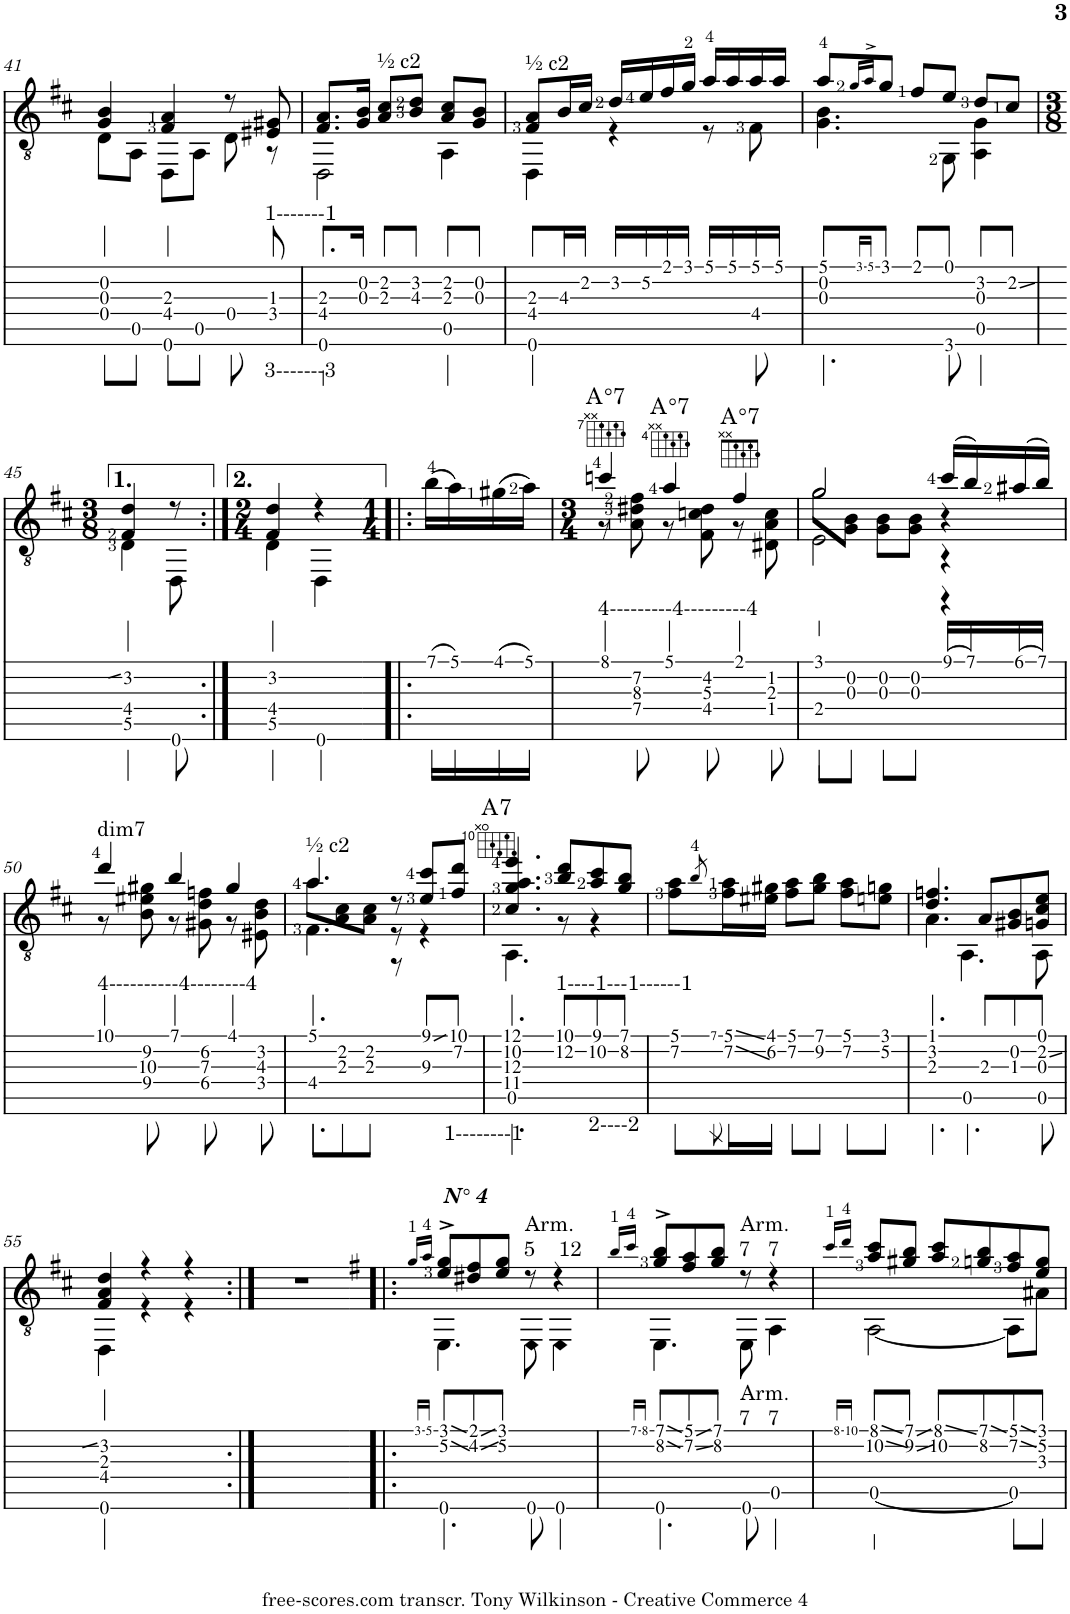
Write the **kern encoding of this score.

**kern	**kern	**harte
*part2	*part1	*part1
*staff2	*staff1	*
*I"Chitarra classica (Intavolatura)	*I"Chitarra 7-corde	*
!!LO:PB:g=z
*	*clefGv2	*
*k[f#c#]	*k[f#c#]	*
*M3/4	*M3/4	*
=41	=41	=41
*^	*^	*
4G/ 4B/	8D\L	4G/ 4B/	8D\L	.
.	8AA\J	.	8AA\J	.
4F#/ 4A/	8DD\L	4F#/ 4A/	8DD\L	.
.	8AA\J	.	8AA\J	.
8r	8D\	8r	8D\	.
!LO:TX:a:t=1-------1	!	!	!	!
!LO:TX:b:t=3-------3	!	!	!	!
8E#X/ 8G#X/	8r	8E#X/ 8G#X/	8r	.
=42	=42	=42	=42	=42
8.F#/ 8.A/L	2DD\	8.F#/ 8.A/L	2DD\	.
16G/ 16B/Jk	.	16G/ 16B/Jk	.	.
!	!	!LO:TX:a:t=½ c2	!	!
8A/ 8c#/L	.	8A/ 8c#/L	.	.
8B/ 8d/J	.	8B/ 8d/J	.	.
8A/ 8c#/L	4AA\	8A/ 8c#/L	4AA\	.
8G/ 8B/J	.	8G/ 8B/J	.	.
=43	=43	=43	=43	=43
!	!	!LO:TX:a:t=½ c2	!	!
8F#/ 8A/L	4DD\	8F#/ 8A/L	4DD\	.
16B/L	.	16B/L	.	.
16c#/JJ	.	16c#/JJ	.	.
16d/LL	4r	16d/LL	4r	.
16e/	.	16e/	.	.
16f#/	.	16f#/	.	.
16g/JJ	.	16g/JJ	.	.
16a/LL	8r	16a/LL	8r	.
16a/	.	16a/	.	.
16a/	8F#\	16a/	8F#\	.
16a/JJ	.	16a/JJ	.	.
=44	=44	=44	=44	=44
8a/L	4.G\ 4.B\	8a/L	4.G\ 4.B\	.
16qg/LL	.	16qg/LL	.	.
16qa/JJ	.	16qa^/JJ	.	.
8g/J	.	8g/J	.	.
8f#/L	.	8f#/L	.	.
8e/J	8GG\	8e/J	8GG\	.
8d/L	4AA\ 4G\	8d/L	4AA\ 4G\	.
8c#/J	.	8c#/J	.	.
!!LO:LB:g=z	!!
=45	=45	=45	=45	=45
*M3/8	*	*M3/8	*	*
4F#/ 4d/	4D\	4F#/ 4d/	4D\	.
8r	8DD\	8r	8DD\	.
=46:|!	=46:|!	=46:|!	=46:|!	=46:|!
*M2/4	*	*M2/4	*	*
4F#/ 4d/	4D\	4F#/ 4d/	4D\	.
4r	4DD\	4r	4DD\	.
*v	*v	*	*	*
*	*v	*v	*
=47!|:	=47!|:	=47!|:
*M1/4	*M1/4	*
(16b\LL	(16b\LL	.
16a\)	16a\)	.
(16g#X\	(16g#X\	.
16a\JJ)	16a\JJ)	.
=48	=48	=48
*M3/4	*M3/4	*
*^	*^	*
!LO:TX:a:t=4---------4---------4	!	!	!	!LO:H:kt=°
4ccn/	8r	4ccn/	8r	.
.	8A\ 8d#X\ 8f#\	.	8A\ 8d#X\ 8f#\	.
!	!	!	!	!LO:H:kt=°
4a/	8r	4a/	8r	.
.	8F#\ 8cn\ 8d#\	.	8F#\ 8cn\ 8d#\	.
!	!	!	!	!LO:H:kt=°
4f#/	8r	4f#/	8r	.
.	8D#X\ 8A\ 8c\	.	8D#X\ 8A\ 8c\	.
=49	=49	=49	=49	=49
!	!LO:N:head=open	!	!LO:N:head=open	!
*^	*^	*^	*^	*
2g/	8g\L	2ryy	2E\	2g/	8g\L	2ryy	2E\	.
.	8G\ 8B\J	.	.	.	8G\ 8B\J	.	.	.
.	8G\ 8B\L	.	.	.	8G\ 8B\L	.	.	.
.	8G\ 8B\J	.	.	.	8G\ 8B\J	.	.	.
(16cc#/LL	4r	4r	4r	(16cc#/LL	4r	4r	4r	.
16b/)	.	.	.	16b/)	.	.	.	.
(16a#X/	.	.	.	(16a#X/	.	.	.	.
16b/JJ)	.	.	.	16b/JJ)	.	.	.	.
*	*v	*v	*v	*	*	*	*	*
*	*	*	*v	*v	*v	*
!!LO:LB:g=z
=50	=50	=50	=50	=50
!	!	!LO:TX:a:t=dim7	!	!
!LO:TX:a:t=4----------4--------4	!	!	!	!
4dd/	8r	4dd/	8r	.
.	8B\ 8e#X\ 8g#X\	.	8B\ 8e#X\ 8g#X\	.
4b/	8r	4b/	8r	.
.	8G#X\ 8d\ 8fn\	.	8G#X\ 8d\ 8fn\	.
4g#/	8r	4g#/	8r	.
.	8E#X\ 8B\ 8d\	.	8E#X\ 8B\ 8d\	.
=51	=51	=51	=51	=51
*	*^	*	*^	*
!	!	!	!LO:TX:a:t=½ c2	!	!	!
4.a/	8a\L	4.F#\	4.a/	8a\L	4.F#\	.
.	8A\ 8c#\	.	.	8A\ 8c#\	.	.
.	8A\ 8c#\J	.	.	8A\ 8c#\J	.	.
8r	8r	8r	8r	8r	8r	.
8e/ 8cc#/L	4ryy	4r	8e/ 8cc#/L	4ryy	4r	.
!LO:TX:b:t=1--------1	!	!	!	!	!	!
8f#/ 8dd/J	.	.	8f#/ 8dd/J	.	.	.
*	*v	*v	*	*	*	*
*	*	*	*v	*v	*
=52	=52	=52	=52	=52
!	!	!	!	!LO:H:kt=7
4.c#/ 4.g/ 4.a/ 4.ee/	4.AA\	4.c#/ 4.g/ 4.a/ 4.ee/	4.AA\	A:7
!LO:TX:a:t=1----1---1------1	!	!	!	!
8b/ 8dd/L	8r	8b/ 8dd/L	8r	.
!LO:TX:b:t=2----2	!	!	!	!
8a/ 8cc#/	4r	8a/ 8cc#/	4r	.
8g/ 8b/J	.	8g/ 8b/J	.	.
*v	*v	*	*	*
*	*v	*v	*
=53	=53	=53
8f#\ 8a\L	8f#\ 8a\L	.
8qb\	8qb/	.
16f#\ 16a\L	16f#\ 16a\L	.
16e#X\ 16g#X\JJ	16e#X\ 16g#X\JJ	.
8f#\ 8a\L	8f#\ 8a\L	.
8g#\ 8b\J	8g#\ 8b\J	.
8f#\ 8a\L	8f#\ 8a\L	.
8en\ 8gn\J	8en\ 8gn\J	.
=54	=54	=54
*^	*^	*
*	*^	*	*^	*
4.d/ 4.fn/	4.A\	4ryy	4.d/ 4.fn/	4.A\	4ryy	.
.	.	4.AA\	.	.	4.AA\	.
8A/L	4.ryy	.	8A/L	4.ryy	.	.
8G#X/ 8B/	.	.	8G#X/ 8B/	.	.	.
8Gn/ 8c#/ 8e/J	.	8AA\	8Gn/ 8c#/ 8e/J	.	8AA\	.
*	*v	*v	*	*	*	*
*	*	*	*v	*v	*
!!LO:LB:g=z
=55	=55	=55	=55	=55
4F#/ 4A/ 4d/	4DD\	4F#/ 4A/ 4d/	4DD\	.
4r	4r	4r	4r	.
4r	4r	4r	4r	.
*v	*v	*	*	*
*	*v	*v	*
=56:|!	=56:|!	=56:|!
2.r	2.r	.
=57!|:	=57!|:	=57!|:
*k[f#]	*k[f#]	*
16qg/LL	16qg/LL	.
16qa/JJ	16qa/JJ	.
*^	*^	*
!	!	!LO:TX:a:Bi:t=N° 4	!	!
8e/ 8g/L	4.EE\	8e/^ 8g/^L	4.EE\	.
8d#X/ 8f#/	.	8d#X/ 8f#/	.	.
8e/ 8g/J	.	8e/ 8g/J	.	.
!	!	!LO:TX:a:t=Arm.	!	!
!	!	!LO:TX:a:t=5    12	!	!
8r	8EE\	8r	8EE\	.
4r	4EE\	4r	4EE\	.
=58	=58	=58	=58	=58
16qb/LL	.	16qb/LL	.	.
16qcc/JJ	.	16qcc/JJ	.	.
8g/ 8b/L	4.EE\	8g/^ 8b/^L	4.EE\	.
8f#/ 8a/	.	8f#/ 8a/	.	.
8g/ 8b/J	.	8g/ 8b/J	.	.
!	!	!LO:TX:a:t=Arm.	!	!
!	!	!LO:TX:a:t=7   7	!	!
!LO:TX:a:t=Arm.	!	!	!	!
!LO:TX:a:t=7   7	!	!	!	!
8r	8EE\	8r	8EE\	.
4r	4AA\	4r	4AA\	.
=59	=59	=59	=59	=59
16qcc/LL	.	16qcc/LL	.	.
16qdd/JJ	.	16qdd/JJ	.	.
8a/ 8cc/L	[2AA\	8a/ 8cc/L	[2AA\	.
8g#X/ 8b/J	.	8g#X/ 8b/J	.	.
8a/ 8cc/L	.	8a/ 8cc/L	.	.
8gn/ 8b/	.	8gn/ 8b/	.	.
8f#/ 8a/	8AA\L]	8f#/ 8a/	8AA\L]	.
8e/ 8g/J	8A#X\J	8e/ 8g/J	8A#X\J	.
*v	*v	*	*	*
*	*v	*v	*
=	=	=
*-	*-	*-
